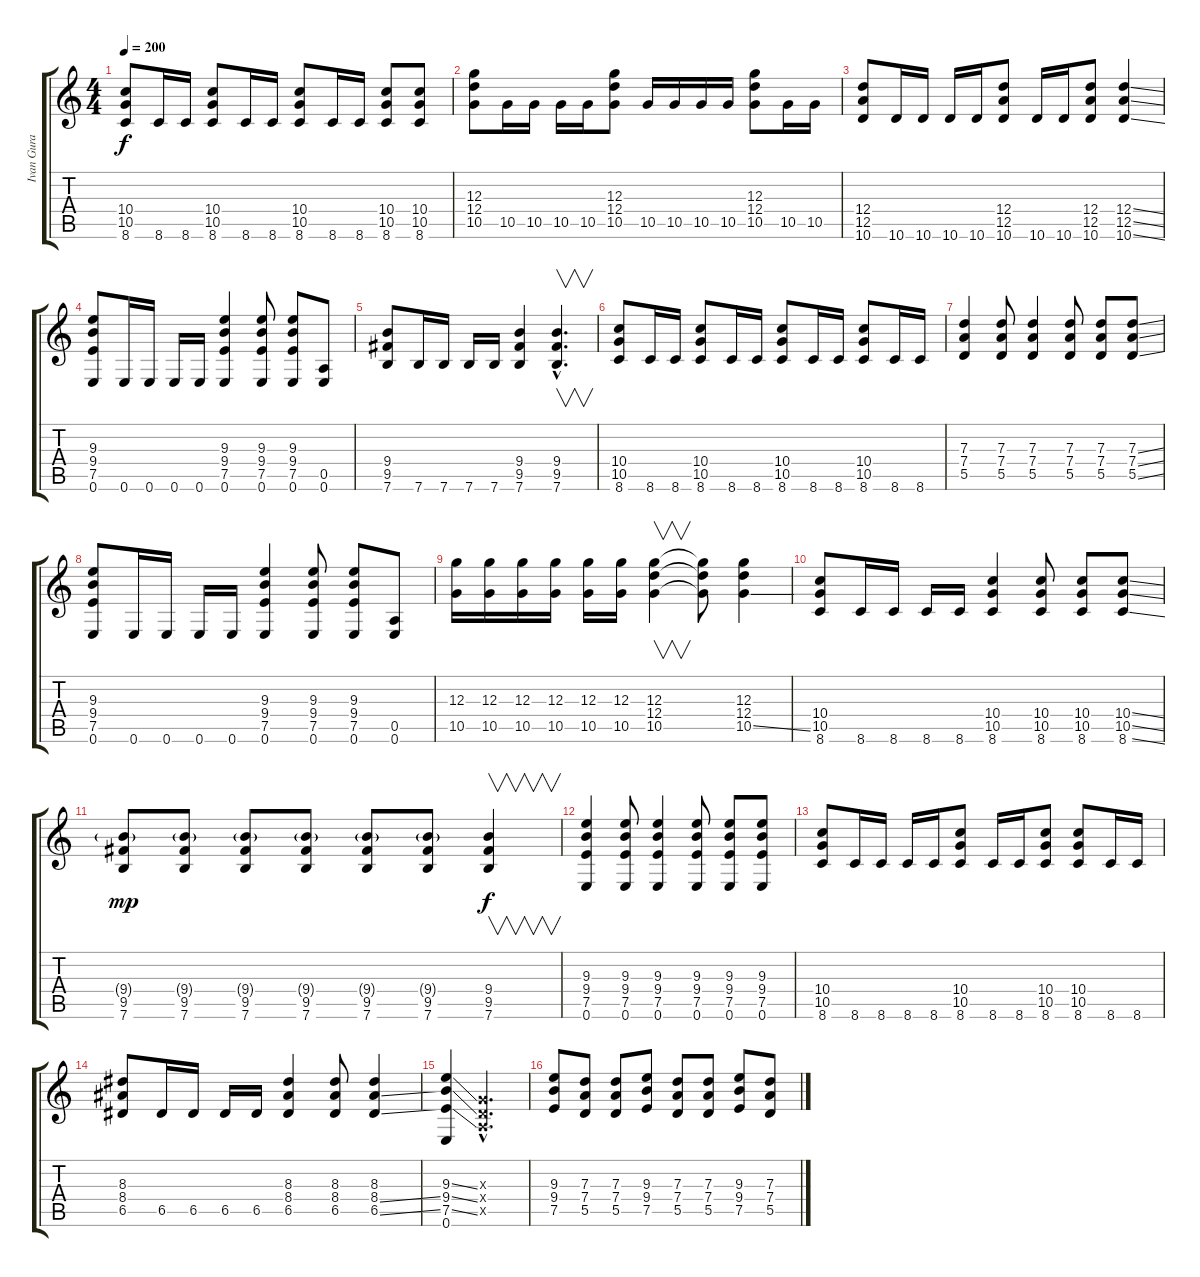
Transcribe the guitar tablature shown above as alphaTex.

\track ("Ivan Gura" "Ivan Gura") {instrument distortionguitar}
\staff {score tabs}
\tuning (E4 B3 G3 D3 A2 E2) {hide}
\ts (4 4)
\tempo 200
\clef g2
\ks c
(10.4 10.5 8.6).8{dy f} 8.6.16 8.6.16 (10.4 10.5 8.6).8 8.6.16 8.6.16 (10.4 10.5 8.6).8 8.6.16 8.6.16 (10.4 10.5 8.6).8 (10.4 10.5 8.6).8 |
(12.3 12.4 10.5).8 10.5.16 10.5.16 10.5.16 10.5.16 (12.3 12.4 10.5).8 10.5.16 10.5.16 10.5.16 10.5.16 (12.3 12.4 10.5).8 10.5.16 10.5.16 |
(12.4 12.5 10.6).8 10.6.16 10.6.16 10.6.16 10.6.16 (12.4 12.5 10.6).8 10.6.16 10.6.16 (12.4 12.5 10.6).8 (12.4{ss} 12.5{ss} 10.6{ss}).4 |
(9.3 9.4 7.5 0.6).8 0.6.16 0.6.16 0.6.16 0.6.16 (9.3 9.4 7.5 0.6).4 (9.3 9.4 7.5 0.6).8 (9.3 9.4 7.5 0.6).8 (0.5 0.6).8 |
(9.4 9.5 7.6).8 7.6.16 7.6.16 7.6.16 7.6.16 (9.4 9.5 7.6).4 (9.4{hac} 9.5{hac} 7.6{hac}).4{v d} |
(10.4 10.5 8.6).8 8.6.16 8.6.16 (10.4 10.5 8.6).8 8.6.16 8.6.16 (10.4 10.5 8.6).8 8.6.16 8.6.16 (10.4 10.5 8.6).8 8.6.16 8.6.16 |
(7.3 7.4 5.5).4 (7.3 7.4 5.5).8 (7.3 7.4 5.5).4 (7.3 7.4 5.5).8 (7.3 7.4 5.5).8 (7.3{ss} 7.4{ss} 5.5{ss}).8 |
(9.3 9.4 7.5 0.6).8 0.6.16 0.6.16 0.6.16 0.6.16 (9.3 9.4 7.5 0.6).4 (9.3 9.4 7.5 0.6).8 (9.3 9.4 7.5 0.6).8 (0.5 0.6).8 |
(12.3 10.5).16 (12.3 10.5).16 (12.3 10.5).16 (12.3 10.5).16 (12.3 10.5).16 (12.3 10.5).16 (12.3 12.4 10.5).4{v} (12.3{t} 12.4{t} 10.5{t}).8 (12.3 12.4 10.5{ss}).4 |
(10.4 10.5 8.6).8 8.6.16 8.6.16 8.6.16 8.6.16 (10.4 10.5 8.6).4 (10.4 10.5 8.6).8 (10.4 10.5 8.6).8 (10.4{ss} 10.5{ss} 8.6{ss}).8 |
(9.4{g} 9.5 7.6).8{dy mp} (9.4{g} 9.5 7.6).8 (9.4{g} 9.5 7.6).8 (9.4{g} 9.5 7.6).8 (9.4{g} 9.5 7.6).8 (9.4{g} 9.5 7.6).8 (9.4 9.5 7.6).4{v dy f} |
(9.3 9.4 7.5 0.6).4 (9.3 9.4 7.5 0.6).8 (9.3 9.4 7.5 0.6).4 (9.3 9.4 7.5 0.6).8 (9.3 9.4 7.5 0.6).8 (9.3 9.4 7.5 0.6).8 |
(10.4 10.5 8.6).8 8.6.16 8.6.16 8.6.16 8.6.16 (10.4 10.5 8.6).8 8.6.16 8.6.16 (10.4 10.5 8.6).8 (10.4 10.5 8.6).8 8.6.16 8.6.16 |
(8.3 8.4 6.5).8 6.5.16 6.5.16 6.5.16 6.5.16 (8.3 8.4 6.5).4 (8.3 8.4 6.5).8 (8.3 8.4{ss} 6.5{ss}).4 |
(9.3{ss} 9.4{ss} 7.5{ss} 0.6).4 (0.3{hac x} 0.4{hac x} 0.5{hac x}).2{d} |
(9.3 9.4 7.5).8 (7.3 7.4 5.5).8 (7.3 7.4 5.5).8 (9.3 9.4 7.5).8 (7.3 7.4 5.5).8 (7.3 7.4 5.5).8 (9.3 9.4 7.5).8 (7.3 7.4 5.5).8
